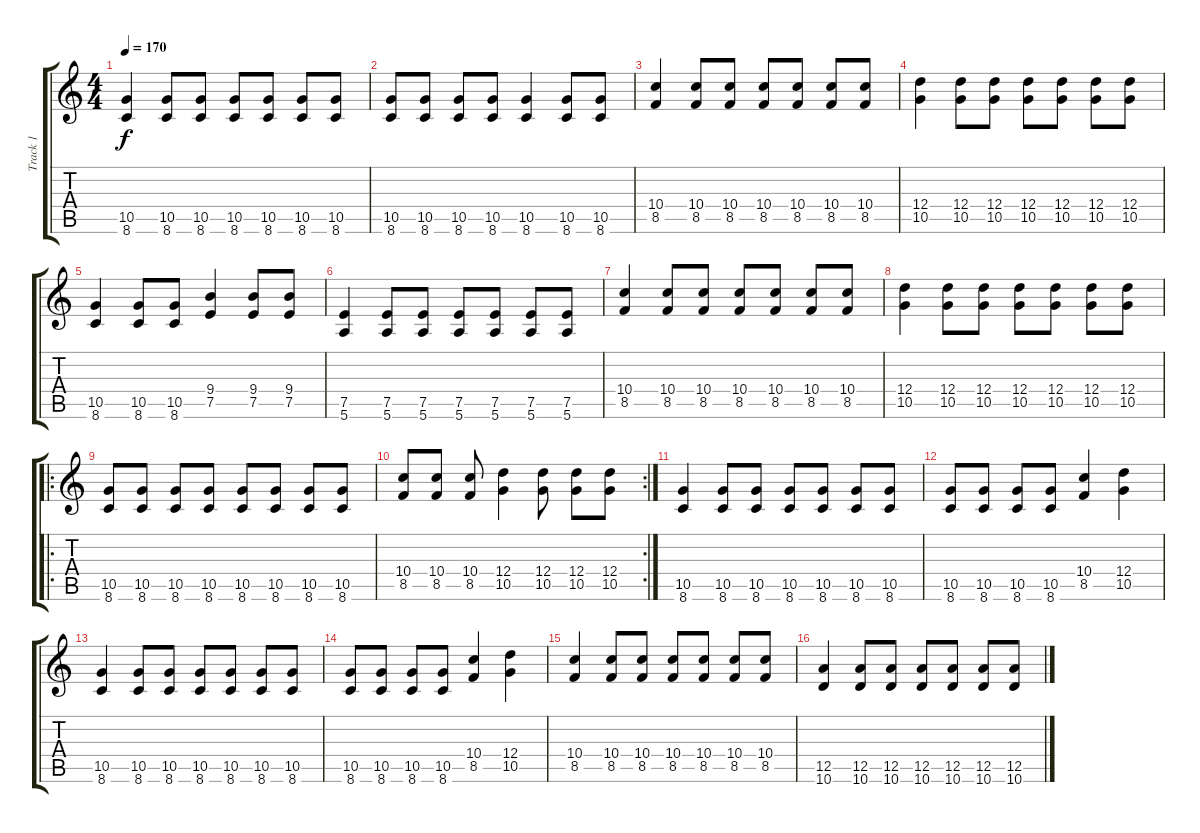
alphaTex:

\track ("Track 1" "Track 1") {instrument distortionguitar}
\staff {score tabs}
\tuning (E4 B3 G3 D3 A2 E2) {hide}
\ts (4 4)
\tempo 170
\clef g2
\ks c
(10.5 8.6).4{dy f} (10.5 8.6).8 (10.5 8.6).8 (10.5 8.6).8 (10.5 8.6).8 (10.5 8.6).8 (10.5 8.6).8 |
(10.5 8.6).8 (10.5 8.6).8 (10.5 8.6).8 (10.5 8.6).8 (10.5 8.6).4 (10.5 8.6).8 (10.5 8.6).8 |
(10.4 8.5).4 (10.4 8.5).8 (10.4 8.5).8 (10.4 8.5).8 (10.4 8.5).8 (10.4 8.5).8 (10.4 8.5).8 |
(12.4 10.5).4 (12.4 10.5).8 (12.4 10.5).8 (12.4 10.5).8 (12.4 10.5).8 (12.4 10.5).8 (12.4 10.5).8 |
(10.5 8.6).4 (10.5 8.6).8 (10.5 8.6).8 (9.4 7.5).4 (9.4 7.5).8 (9.4 7.5).8 |
(7.5 5.6).4 (7.5 5.6).8 (7.5 5.6).8 (7.5 5.6).8 (7.5 5.6).8 (7.5 5.6).8 (7.5 5.6).8 |
(10.4 8.5).4 (10.4 8.5).8 (10.4 8.5).8 (10.4 8.5).8 (10.4 8.5).8 (10.4 8.5).8 (10.4 8.5).8 |
(12.4 10.5).4 (12.4 10.5).8 (12.4 10.5).8 (12.4 10.5).8 (12.4 10.5).8 (12.4 10.5).8 (12.4 10.5).8 |
\ro
(10.5 8.6).8 (10.5 8.6).8 (10.5 8.6).8 (10.5 8.6).8 (10.5 8.6).8 (10.5 8.6).8 (10.5 8.6).8 (10.5 8.6).8 |
\rc 2
(10.4 8.5).8 (10.4 8.5).8 (10.4 8.5).8 (12.4 10.5).4 (12.4 10.5).8 (12.4 10.5).8 (12.4 10.5).8 |
(10.5 8.6).4 (10.5 8.6).8 (10.5 8.6).8 (10.5 8.6).8 (10.5 8.6).8 (10.5 8.6).8 (10.5 8.6).8 |
(10.5 8.6).8 (10.5 8.6).8 (10.5 8.6).8 (10.5 8.6).8 (10.4 8.5).4 (12.4 10.5).4 |
(10.5 8.6).4 (10.5 8.6).8 (10.5 8.6).8 (10.5 8.6).8 (10.5 8.6).8 (10.5 8.6).8 (10.5 8.6).8 |
(10.5 8.6).8 (10.5 8.6).8 (10.5 8.6).8 (10.5 8.6).8 (10.4 8.5).4 (12.4 10.5).4 |
(10.4 8.5).4 (10.4 8.5).8 (10.4 8.5).8 (10.4 8.5).8 (10.4 8.5).8 (10.4 8.5).8 (10.4 8.5).8 |
(12.5 10.6).4 (12.5 10.6).8 (12.5 10.6).8 (12.5 10.6).8 (12.5 10.6).8 (12.5 10.6).8 (12.5 10.6).8
